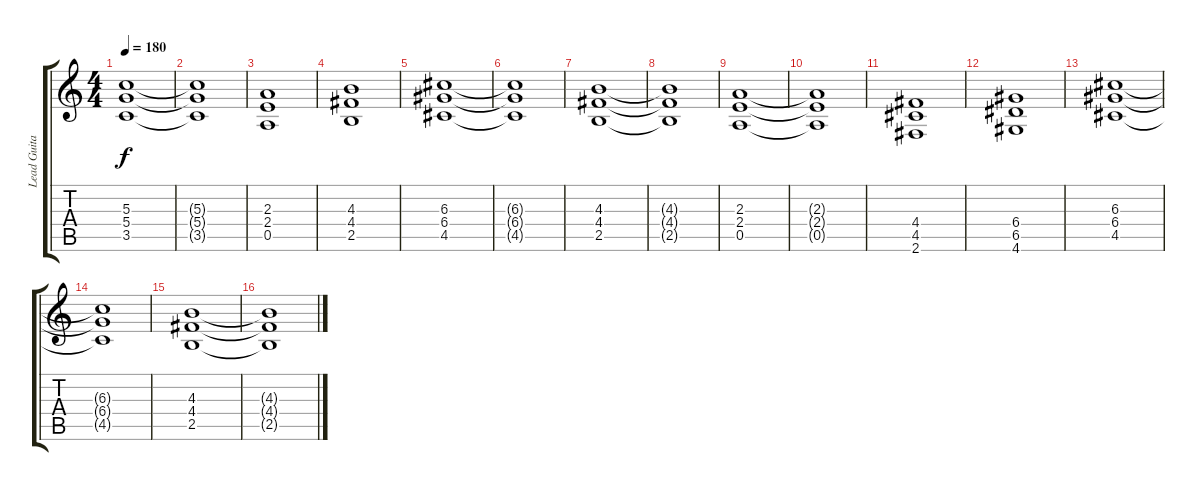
\track ("Lead Guitar" "Lead Guita") {instrument distortionguitar}
\staff {score tabs}
\tuning (E4 B3 G3 D3 A2 E2) {hide}
\ts (4 4)
\tempo 180
\clef g2
\ks c
(5.3 5.4 3.5).1{dy f} |
(5.3{t} 5.4{t} 3.5{t}).1 |
(2.3 2.4 0.5).1 |
(4.3 4.4 2.5).1 |
(6.3 6.4 4.5).1 |
(6.3{t} 6.4{t} 4.5{t}).1 |
(4.3 4.4 2.5).1 |
(4.3{t} 4.4{t} 2.5{t}).1 |
(2.3 2.4 0.5).1 |
(2.3{t} 2.4{t} 0.5{t}).1 |
(4.4 4.5 2.6).1 |
(6.4 6.5 4.6).1 |
(6.3 6.4 4.5).1 |
(6.3{t} 6.4{t} 4.5{t}).1 |
(4.3 4.4 2.5).1 |
(4.3{t} 4.4{t} 2.5{t}).1
